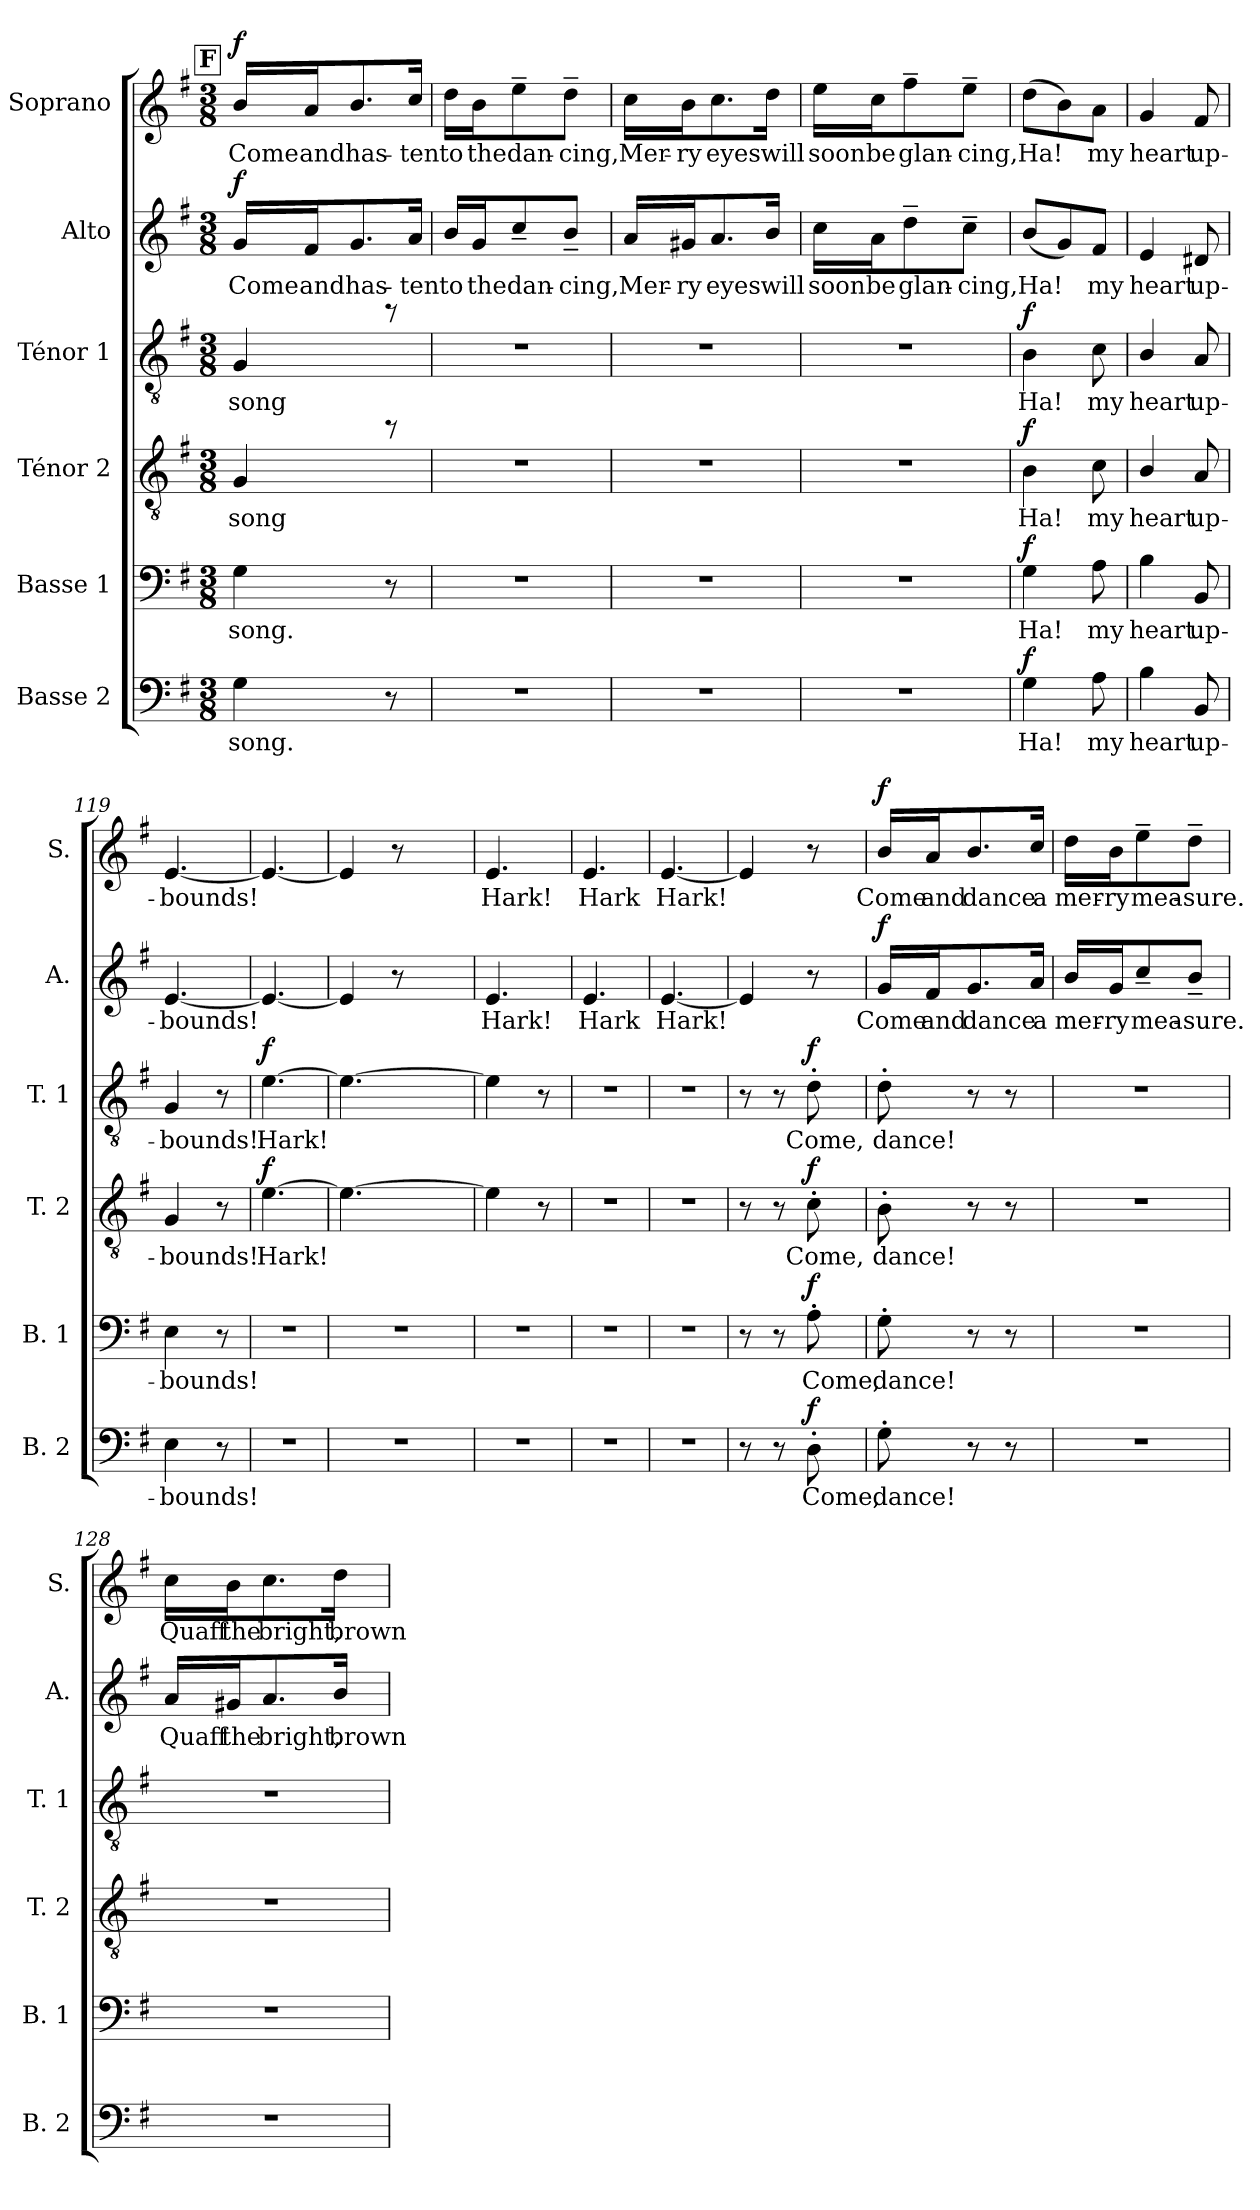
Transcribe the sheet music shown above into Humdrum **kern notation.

**kern	**text	**dynam	**kern	**text	**dynam	**kern	**text	**dynam	**kern	**text	**dynam	**kern	**text	**dynam	**kern	**text	**dynam
*part6	*part6	*part6	*part5	*part5	*part5	*part4	*part4	*part4	*part3	*part3	*part3	*part2	*part2	*part2	*part1	*part1	*part1
*staff6	*staff6	*staff6	*staff5	*staff5	*staff5	*staff4	*staff4	*staff4	*staff3	*staff3	*staff3	*staff2	*staff2	*staff2	*staff1	*staff1	*staff1
*I"Basse 2	*	*	*I"Basse 1	*	*	*I"Ténor 2	*	*	*I"Ténor 1	*	*	*I"Alto	*	*	*I"Soprano	*	*
*I'B. 2	*	*	*I'B. 1	*	*	*I'T. 2	*	*	*I'T. 1	*	*	*I'A.	*	*	*I'S.	*	*
*clefF4	*	*	*clefF4	*	*	*clefGv2	*	*	*clefGv2	*	*	*clefG2	*	*	*clefG2	*	*
*k[f#]	*	*	*k[f#]	*	*	*k[f#]	*	*	*k[f#]	*	*	*k[f#]	*	*	*k[f#]	*	*
*M3/8	*	*	*M3/8	*	*	*M3/8	*	*	*M3/8	*	*	*M3/8	*	*	*M3/8	*	*
!!LO:REH:place=s1:a:B:fs=14:t=F
=113	=113	=113	=113	=113	=113	=113	=113	=113	=113	=113	=113	=113	=113	=113	=113	=113	=113
!	!LO:LY:b	!	!	!LO:LY:b	!	!	!LO:LY:b	!	!	!LO:LY:b	!	!	!LO:LY:b	!LO:DY:a	!	!LO:LY:b	!LO:DY:a
4G\	song.	.	4G\	song.	.	4G/	song	.	4G/	song	.	16g/LL	Come	f	16b/LL	Come	f
!	!	!	!	!	!	!	!	!	!	!	!	!	!LO:LY:b	!	!	!LO:LY:b	!
.	.	.	.	.	.	.	.	.	.	.	.	16f#/J	and	.	16a/J	and	.
!	!	!	!	!	!	!	!	!	!	!	!	!	!LO:LY:b	!	!	!LO:LY:b	!
.	.	.	.	.	.	.	.	.	.	.	.	8.g/	has-	.	8.b/	has-	.
8r	.	.	8r	.	.	8rb	.	.	8rb	.	.	.	.	.	.	.	.
!	!	!	!	!	!	!	!	!	!	!	!	!	!LO:LY:b	!	!	!LO:LY:b	!
.	.	.	.	.	.	.	.	.	.	.	.	16a/Jk	-ten	.	16cc/Jk	-ten	.
=114	=114	=114	=114	=114	=114	=114	=114	=114	=114	=114	=114	=114	=114	=114	=114	=114	=114
!	!	!	!	!	!	!	!	!	!	!	!	!	!LO:LY:b	!	!	!LO:LY:b	!
4.r	.	.	4.r	.	.	4.r	.	.	4.r	.	.	16b/LL	to	.	16dd\LL	to	.
!	!	!	!	!	!	!	!	!	!	!	!	!	!LO:LY:b	!	!	!LO:LY:b	!
.	.	.	.	.	.	.	.	.	.	.	.	16g/J	the	.	16b\J	the	.
!	!	!	!	!	!	!	!	!	!	!	!	!	!LO:LY:b	!	!	!LO:LY:b	!
.	.	.	.	.	.	.	.	.	.	.	.	8cc~</	dan-	.	8ee~>\	dan-	.
!	!	!	!	!	!	!	!	!	!	!	!	!	!LO:LY:b	!	!	!LO:LY:b	!
.	.	.	.	.	.	.	.	.	.	.	.	8b~</J	-cing,	.	8dd~>\J	-cing,	.
=115	=115	=115	=115	=115	=115	=115	=115	=115	=115	=115	=115	=115	=115	=115	=115	=115	=115
!	!	!	!	!	!	!	!	!	!	!	!	!	!LO:LY:b	!	!	!LO:LY:b	!
4.r	.	.	4.r	.	.	4.r	.	.	4.r	.	.	16a/LL	Mer-	.	16cc\LL	Mer-	.
!	!	!	!	!	!	!	!	!	!	!	!	!	!LO:LY:b	!	!	!LO:LY:b	!
.	.	.	.	.	.	.	.	.	.	.	.	16g#X/J	-ry	.	16b\J	-ry	.
!	!	!	!	!	!	!	!	!	!	!	!	!	!LO:LY:b	!	!	!LO:LY:b	!
.	.	.	.	.	.	.	.	.	.	.	.	8.a/	eyes	.	8.cc\	eyes	.
!	!	!	!	!	!	!	!	!	!	!	!	!	!LO:LY:b	!	!	!LO:LY:b	!
.	.	.	.	.	.	.	.	.	.	.	.	16b/Jk	will	.	16dd\Jk	will	.
=116	=116	=116	=116	=116	=116	=116	=116	=116	=116	=116	=116	=116	=116	=116	=116	=116	=116
!	!	!	!	!	!	!	!	!	!	!	!	!	!LO:LY:b	!	!	!LO:LY:b	!
4.r	.	.	4.r	.	.	4.r	.	.	4.r	.	.	16cc\LL	soon	.	16ee\LL	soon	.
!	!	!	!	!	!	!	!	!	!	!	!	!	!LO:LY:b	!	!	!LO:LY:b	!
.	.	.	.	.	.	.	.	.	.	.	.	16a\J	be	.	16cc\J	be	.
!	!	!	!	!	!	!	!	!	!	!	!	!	!LO:LY:b	!	!	!LO:LY:b	!
.	.	.	.	.	.	.	.	.	.	.	.	8dd~>\	glan-	.	8ff#~>\	glan-	.
!	!	!	!	!	!	!	!	!	!	!	!	!	!LO:LY:b	!	!	!LO:LY:b	!
.	.	.	.	.	.	.	.	.	.	.	.	8cc~>\J	-cing,	.	8ee~>\J	-cing,	.
=117	=117	=117	=117	=117	=117	=117	=117	=117	=117	=117	=117	=117	=117	=117	=117	=117	=117
!	!LO:LY:b	!LO:DY:a	!	!LO:LY:b	!LO:DY:a	!	!LO:LY:b	!LO:DY:a	!	!LO:LY:b	!LO:DY:a	!	!LO:LY:b	!	!	!LO:LY:b	!
4G\	Ha!	f	4G\	Ha!	f	4B\	Ha!	f	4B\	Ha!	f	(<8b/L	Ha!	.	(>8dd\L	Ha!	.
.	.	.	.	.	.	.	.	.	.	.	.	8g/)	.	.	8b\)	.	.
!	!LO:LY:b	!	!	!LO:LY:b	!	!	!LO:LY:b	!	!	!LO:LY:b	!	!	!LO:LY:b	!	!	!LO:LY:b	!
8A\	my	.	8A\	my	.	8c\	my	.	8c\	my	.	8f#/J	my	.	8a\J	my	.
=118	=118	=118	=118	=118	=118	=118	=118	=118	=118	=118	=118	=118	=118	=118	=118	=118	=118
!	!LO:LY:b	!	!	!LO:LY:b	!	!	!LO:LY:b	!	!	!LO:LY:b	!	!	!LO:LY:b	!	!	!LO:LY:b	!
4B\	heart	.	4B\	heart	.	4B/	heart	.	4B/	heart	.	4e/	heart	.	4g/	heart	.
!	!LO:LY:b	!	!	!LO:LY:b	!	!	!LO:LY:b	!	!	!LO:LY:b	!	!	!LO:LY:b	!	!	!LO:LY:b	!
8BB/	up-	.	8BB/	up-	.	8A/	up-	.	8A/	up-	.	8d#X/	up-	.	8f#/	up-	.
=119	=119	=119	=119	=119	=119	=119	=119	=119	=119	=119	=119	=119	=119	=119	=119	=119	=119
!	!LO:LY:b	!	!	!LO:LY:b	!	!	!LO:LY:b	!	!	!LO:LY:b	!	!	!LO:LY:b	!	!	!LO:LY:b	!
4E\	-bounds!	.	4E\	-bounds!	.	4G/	-bounds!	.	4G/	-bounds!	.	[<4.e/	-bounds!	.	[<4.e/	-bounds!	.
8r	.	.	8r	.	.	8r	.	.	8r	.	.	.	.	.	.	.	.
=120	=120	=120	=120	=120	=120	=120	=120	=120	=120	=120	=120	=120	=120	=120	=120	=120	=120
!	!	!	!	!	!	!	!LO:LY:b	!LO:DY:a	!	!LO:LY:b	!LO:DY:a	!	!	!	!	!	!
4.r	.	.	4.r	.	.	[>4.e\	Hark!	f	[>4.e\	Hark!	f	4.e/_	.	.	4.e/_	.	.
=121	=121	=121	=121	=121	=121	=121	=121	=121	=121	=121	=121	=121	=121	=121	=121	=121	=121
4.r	.	.	4.r	.	.	4.e\_	.	.	4.e\_	.	.	4e/]	.	.	4e/]	.	.
.	.	.	.	.	.	.	.	.	.	.	.	8r	.	.	8r	.	.
=122	=122	=122	=122	=122	=122	=122	=122	=122	=122	=122	=122	=122	=122	=122	=122	=122	=122
!	!	!	!	!	!	!	!	!	!	!	!	!	!LO:LY:b	!	!	!LO:LY:b	!
4.r	.	.	4.r	.	.	4e\]	.	.	4e\]	.	.	4.e/	Hark!	.	4.e/	Hark!	.
.	.	.	.	.	.	8r	.	.	8r	.	.	.	.	.	.	.	.
=123	=123	=123	=123	=123	=123	=123	=123	=123	=123	=123	=123	=123	=123	=123	=123	=123	=123
!	!	!	!	!	!	!	!	!	!	!	!	!	!LO:LY:b	!	!	!LO:LY:b	!
4.r	.	.	4.r	.	.	4.r	.	.	4.r	.	.	4.e/	Hark	.	4.e/	Hark	.
=124	=124	=124	=124	=124	=124	=124	=124	=124	=124	=124	=124	=124	=124	=124	=124	=124	=124
!	!	!	!	!	!	!	!	!	!	!	!	!	!LO:LY:b	!	!	!LO:LY:b	!
4.r	.	.	4.r	.	.	4.r	.	.	4.r	.	.	[<4.e/	Hark!	.	[<4.e/	Hark!	.
=125	=125	=125	=125	=125	=125	=125	=125	=125	=125	=125	=125	=125	=125	=125	=125	=125	=125
8r	.	.	8r	.	.	8r	.	.	8r	.	.	4e/]	.	.	4e/]	.	.
8r	.	.	8r	.	.	8r	.	.	8r	.	.	.	.	.	.	.	.
!	!LO:LY:b	!LO:DY:a	!	!LO:LY:b	!LO:DY:a	!	!LO:LY:b	!LO:DY:a	!	!LO:LY:b	!LO:DY:a	!	!	!	!	!	!
8D'>\	Come,	f	8A'>\	Come,	f	8c'>\	Come,	f	8d'>\	Come,	f	8r	.	.	8r	.	.
=126	=126	=126	=126	=126	=126	=126	=126	=126	=126	=126	=126	=126	=126	=126	=126	=126	=126
!	!LO:LY:b	!	!	!LO:LY:b	!	!	!LO:LY:b	!	!	!LO:LY:b	!	!	!LO:LY:b	!LO:DY:a	!	!LO:LY:b	!LO:DY:a
8G'>\	dance!	.	8G'>\	dance!	.	8B'>\	dance!	.	8d'>\	dance!	.	16g/LL	Come	f	16b/LL	Come	f
!	!	!	!	!	!	!	!	!	!	!	!	!	!LO:LY:b	!	!	!LO:LY:b	!
.	.	.	.	.	.	.	.	.	.	.	.	16f#/J	and	.	16a/J	and	.
!	!	!	!	!	!	!	!	!	!	!	!	!	!LO:LY:b	!	!	!LO:LY:b	!
8r	.	.	8r	.	.	8r	.	.	8r	.	.	8.g/	dance	.	8.b/	dance	.
8r	.	.	8r	.	.	8r	.	.	8r	.	.	.	.	.	.	.	.
!	!	!	!	!	!	!	!	!	!	!	!	!	!LO:LY:b	!	!	!LO:LY:b	!
.	.	.	.	.	.	.	.	.	.	.	.	16a/Jk	a	.	16cc/Jk	a	.
=127	=127	=127	=127	=127	=127	=127	=127	=127	=127	=127	=127	=127	=127	=127	=127	=127	=127
!	!	!	!	!	!	!	!	!	!	!	!	!	!LO:LY:b	!	!	!LO:LY:b	!
4.r	.	.	4.r	.	.	4.r	.	.	4.r	.	.	16b/LL	mer-	.	16dd\LL	mer-	.
!	!	!	!	!	!	!	!	!	!	!	!	!	!LO:LY:b	!	!	!LO:LY:b	!
.	.	.	.	.	.	.	.	.	.	.	.	16g/J	-ry	.	16b\J	-ry	.
!	!	!	!	!	!	!	!	!	!	!	!	!	!LO:LY:b	!	!	!LO:LY:b	!
.	.	.	.	.	.	.	.	.	.	.	.	8cc~</	mea-	.	8ee~>\	mea-	.
!	!	!	!	!	!	!	!	!	!	!	!	!	!LO:LY:b	!	!	!LO:LY:b	!
.	.	.	.	.	.	.	.	.	.	.	.	8b~</J	-sure.	.	8dd~>\J	-sure.	.
=128	=128	=128	=128	=128	=128	=128	=128	=128	=128	=128	=128	=128	=128	=128	=128	=128	=128
!	!	!	!	!	!	!	!	!	!	!	!	!	!LO:LY:b	!	!	!LO:LY:b	!
4.r	.	.	4.r	.	.	4.r	.	.	4.r	.	.	16a/LL	Quaff	.	16cc\LL	Quaff	.
!	!	!	!	!	!	!	!	!	!	!	!	!	!LO:LY:b	!	!	!LO:LY:b	!
.	.	.	.	.	.	.	.	.	.	.	.	16g#X/J	the	.	16b\J	the	.
!	!	!	!	!	!	!	!	!	!	!	!	!	!LO:LY:b	!	!	!LO:LY:b	!
.	.	.	.	.	.	.	.	.	.	.	.	8.a/	bright,	.	8.cc\	bright,	.
!	!	!	!	!	!	!	!	!	!	!	!	!	!LO:LY:b	!	!	!LO:LY:b	!
.	.	.	.	.	.	.	.	.	.	.	.	16b/Jk	brown	.	16dd\Jk	brown	.
=	=	=	=	=	=	=	=	=	=	=	=	=	=	=	=	=	=
*-	*-	*-	*-	*-	*-	*-	*-	*-	*-	*-	*-	*-	*-	*-	*-	*-	*-
